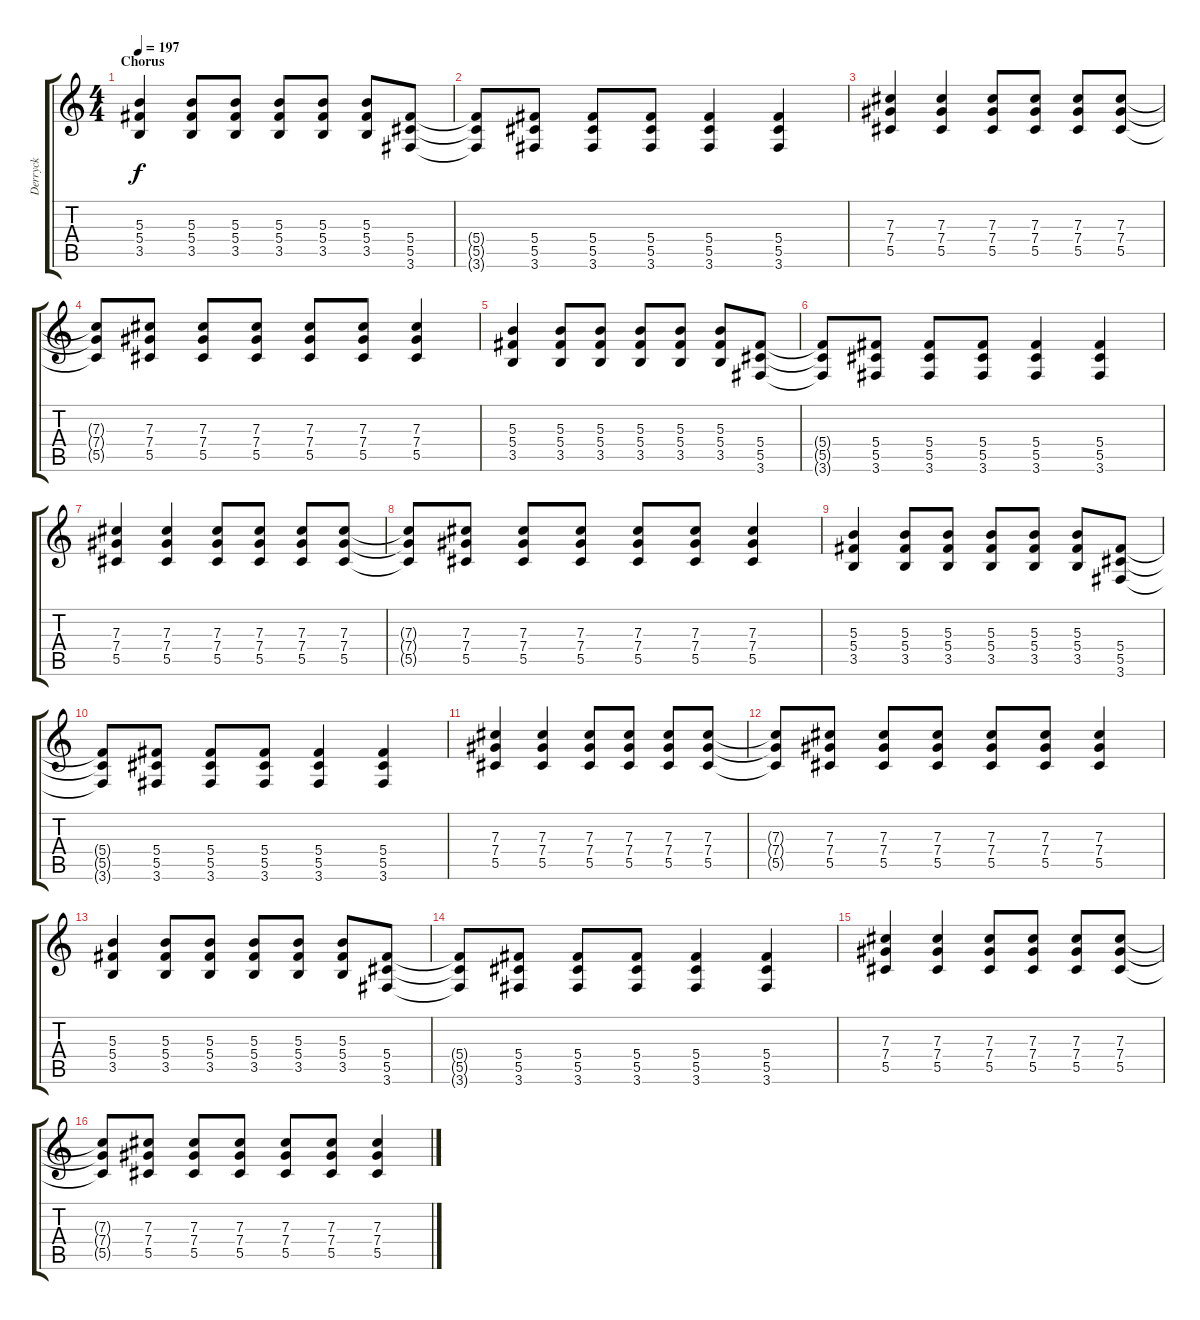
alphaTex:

\track ("Derryck" "Derryck") {instrument distortionguitar}
\staff {score tabs}
\tuning (Eb4 Bb3 Gb3 Db3 Ab2 Eb2) {hide}
\ts (4 4)
\section ("" "Chorus")
\tempo 197
\clef g2
\ks c
(5.3 5.4 3.5).4{dy f} (5.3 5.4 3.5).8 (5.3 5.4 3.5).8 (5.3 5.4 3.5).8 (5.3 5.4 3.5).8 (5.3 5.4 3.5).8 (5.4 5.5 3.6).8 |
(5.4{t} 5.5{t} 3.6{t}).8 (5.4 5.5 3.6).8 (5.4 5.5 3.6).8 (5.4 5.5 3.6).8 (5.4 5.5 3.6).4 (5.4 5.5 3.6).4 |
(7.3 7.4 5.5).4 (7.3 7.4 5.5).4 (7.3 7.4 5.5).8 (7.3 7.4 5.5).8 (7.3 7.4 5.5).8 (7.3 7.4 5.5).8 |
(7.3{t} 7.4{t} 5.5{t}).8 (7.3 7.4 5.5).8 (7.3 7.4 5.5).8 (7.3 7.4 5.5).8 (7.3 7.4 5.5).8 (7.3 7.4 5.5).8 (7.3 7.4 5.5).4 |
(5.3 5.4 3.5).4 (5.3 5.4 3.5).8 (5.3 5.4 3.5).8 (5.3 5.4 3.5).8 (5.3 5.4 3.5).8 (5.3 5.4 3.5).8 (5.4 5.5 3.6).8 |
(5.4{t} 5.5{t} 3.6{t}).8 (5.4 5.5 3.6).8 (5.4 5.5 3.6).8 (5.4 5.5 3.6).8 (5.4 5.5 3.6).4 (5.4 5.5 3.6).4 |
(7.3 7.4 5.5).4 (7.3 7.4 5.5).4 (7.3 7.4 5.5).8 (7.3 7.4 5.5).8 (7.3 7.4 5.5).8 (7.3 7.4 5.5).8 |
(7.3{t} 7.4{t} 5.5{t}).8 (7.3 7.4 5.5).8 (7.3 7.4 5.5).8 (7.3 7.4 5.5).8 (7.3 7.4 5.5).8 (7.3 7.4 5.5).8 (7.3 7.4 5.5).4 |
(5.3 5.4 3.5).4 (5.3 5.4 3.5).8 (5.3 5.4 3.5).8 (5.3 5.4 3.5).8 (5.3 5.4 3.5).8 (5.3 5.4 3.5).8 (5.4 5.5 3.6).8 |
(5.4{t} 5.5{t} 3.6{t}).8 (5.4 5.5 3.6).8 (5.4 5.5 3.6).8 (5.4 5.5 3.6).8 (5.4 5.5 3.6).4 (5.4 5.5 3.6).4 |
(7.3 7.4 5.5).4 (7.3 7.4 5.5).4 (7.3 7.4 5.5).8 (7.3 7.4 5.5).8 (7.3 7.4 5.5).8 (7.3 7.4 5.5).8 |
(7.3{t} 7.4{t} 5.5{t}).8 (7.3 7.4 5.5).8 (7.3 7.4 5.5).8 (7.3 7.4 5.5).8 (7.3 7.4 5.5).8 (7.3 7.4 5.5).8 (7.3 7.4 5.5).4 |
(5.3 5.4 3.5).4 (5.3 5.4 3.5).8 (5.3 5.4 3.5).8 (5.3 5.4 3.5).8 (5.3 5.4 3.5).8 (5.3 5.4 3.5).8 (5.4 5.5 3.6).8 |
(5.4{t} 5.5{t} 3.6{t}).8 (5.4 5.5 3.6).8 (5.4 5.5 3.6).8 (5.4 5.5 3.6).8 (5.4 5.5 3.6).4 (5.4 5.5 3.6).4 |
(7.3 7.4 5.5).4 (7.3 7.4 5.5).4 (7.3 7.4 5.5).8 (7.3 7.4 5.5).8 (7.3 7.4 5.5).8 (7.3 7.4 5.5).8 |
(7.3{t} 7.4{t} 5.5{t}).8 (7.3 7.4 5.5).8 (7.3 7.4 5.5).8 (7.3 7.4 5.5).8 (7.3 7.4 5.5).8 (7.3 7.4 5.5).8 (7.3 7.4 5.5).4
